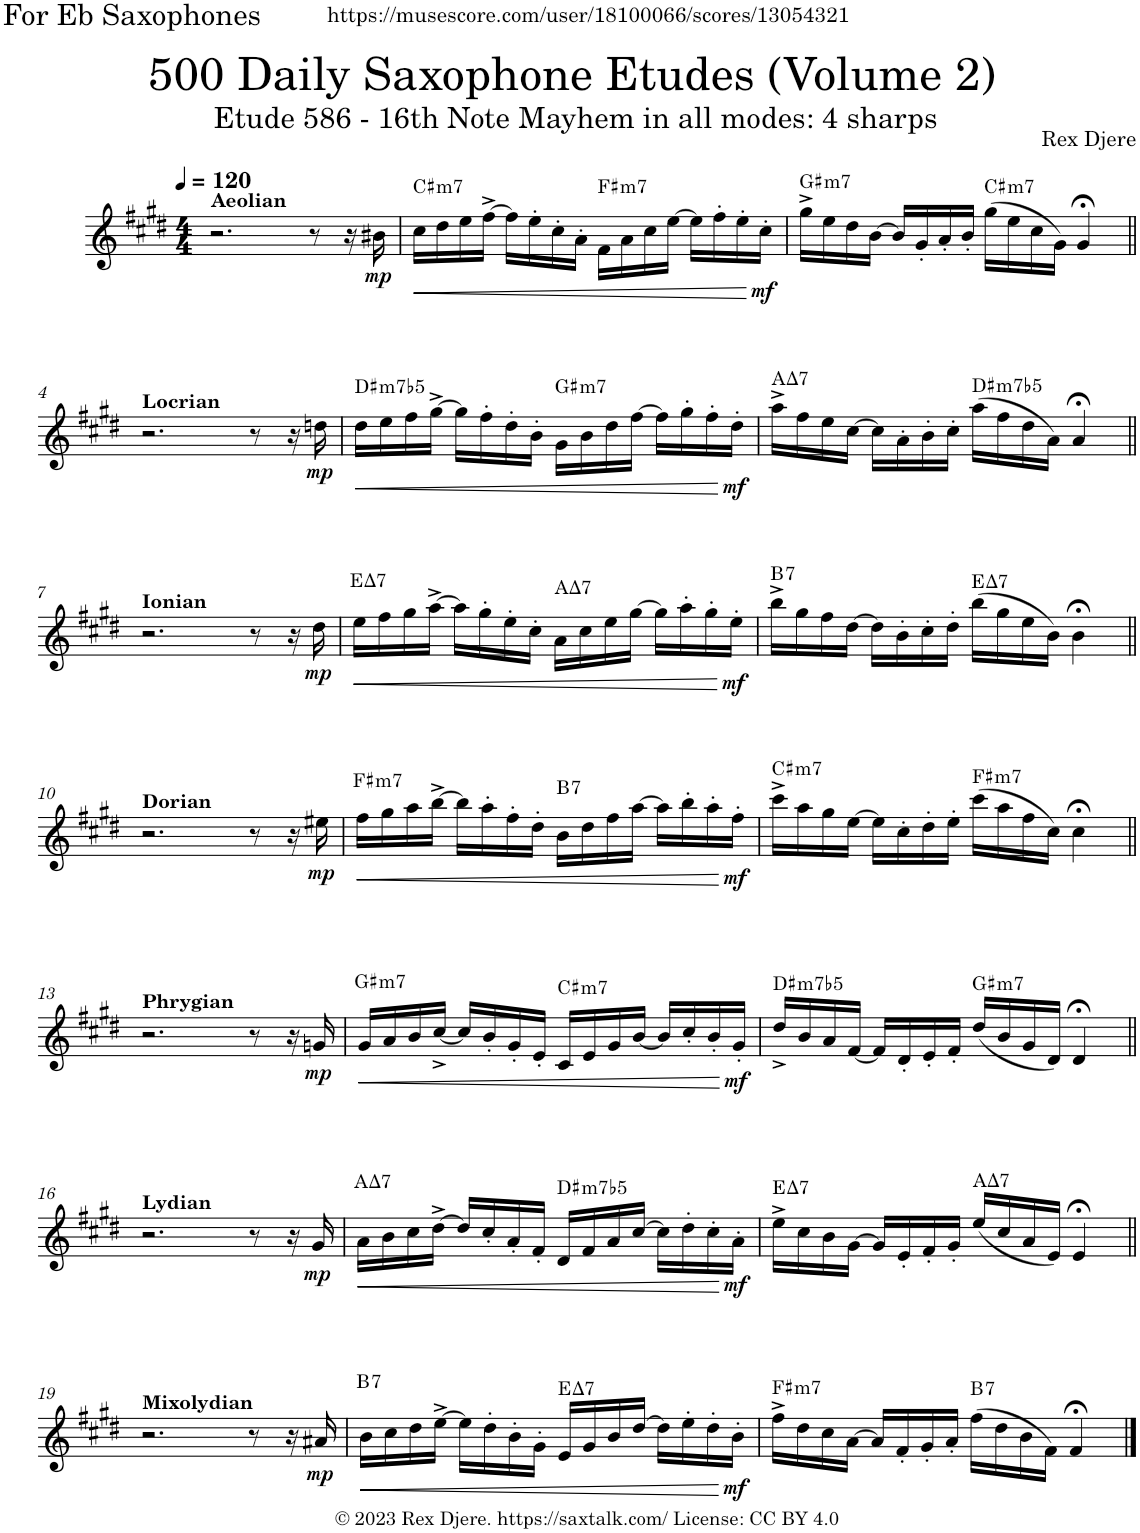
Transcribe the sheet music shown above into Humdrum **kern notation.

**kern	**dynam	**harte
*part1	*part1	*part1
*staff1	*staff1	*
*I"Alto Saxophone	*	*
*I'A. Sax.	*	*
*clefG2	*	*
*Trd5c9	*	*
*k[f#c#g#d#]	*	*
*M4/4	*	*
*MM120	*	*
=1	=1	=1
!LO:TX:a:B:t=Aeolian	!	!
2.r	.	.
8r	.	.
16r	.	.
!	!LO:DY:b	!
16b#X\	mp	.
=2	=2	=2
!	!LO:HP:b	!LO:H:kt=m7
16cc#\LL	<	C#:min7
16dd#\	.	.
16ee\	.	.
[16ff#^\JJ	.	.
16ff#\LL]	.	.
16ee'\	.	.
16cc#'\	.	.
16a'\JJ	.	.
!	!	!LO:H:kt=m7
16f#\LL	.	F#:min7
16a\	.	.
16cc#\	.	.
[16ee\JJ	.	.
16ee\LL]	.	.
16ff#'\	.	.
16ee'\	.	.
!	!LO:DY:n=1:b	!
16cc#'\JJ	[ mf	.
=3	=3	=3
!	!	!LO:H:kt=m7
16gg#^\LL	.	G#:min7
16ee\	.	.
16dd#\	.	.
[16b\JJ	.	.
16b/LL]	.	.
16g#'/	.	.
16a'/	.	.
16b'/JJ	.	.
!	!	!LO:H:kt=m7
(16gg#\LL	.	C#:min7
16ee\	.	.
16cc#\	.	.
16g#\JJ)	.	.
4g#;</	.	.
!!LO:LB:g=z
=4||	=4||	=4||
!LO:TX:a:B:t=Locrian	!	!
2.r	.	.
8r	.	.
16r	.	.
!	!LO:DY:b	!
16ddn\	mp	.
=5	=5	=5
!	!LO:HP:b	!LO:H:kt=m7b5
16dd#\LL	<	D#:hdim7
16ee\	.	.
16ff#\	.	.
[16gg#^\JJ	.	.
16gg#\LL]	.	.
16ff#'\	.	.
16dd#'\	.	.
16b'\JJ	.	.
!	!	!LO:H:kt=m7
16g#\LL	.	G#:min7
16b\	.	.
16dd#\	.	.
[16ff#\JJ	.	.
16ff#\LL]	.	.
16gg#'\	.	.
16ff#'\	.	.
!	!LO:DY:n=1:b	!
16dd#'\JJ	[ mf	.
=6	=6	=6
!	!	!LO:H:kt=7
16aa^\LL	.	A:maj7
16ff#\	.	.
16ee\	.	.
[16cc#\JJ	.	.
16cc#\LL]	.	.
16a'\	.	.
16b'\	.	.
16cc#'\JJ	.	.
!	!	!LO:H:kt=m7b5
(16aa\LL	.	D#:hdim7
16ff#\	.	.
16dd#\	.	.
16a\JJ)	.	.
4a;</	.	.
!!LO:LB:g=z
=7||	=7||	=7||
!LO:TX:a:B:t=Ionian	!	!
2.r	.	.
8r	.	.
16r	.	.
!	!LO:DY:b	!
16dd#\	mp	.
=8	=8	=8
!	!LO:HP:b	!LO:H:kt=7
16ee\LL	<	E:maj7
16ff#\	.	.
16gg#\	.	.
[16aa^\JJ	.	.
16aa\LL]	.	.
16gg#'\	.	.
16ee'\	.	.
16cc#'\JJ	.	.
!	!	!LO:H:kt=7
16a\LL	.	A:maj7
16cc#\	.	.
16ee\	.	.
[16gg#\JJ	.	.
16gg#\LL]	.	.
16aa'\	.	.
16gg#'\	.	.
!	!LO:DY:n=1:b	!
16ee'\JJ	[ mf	.
=9	=9	=9
!	!	!LO:H:kt=7
16bb^\LL	.	B:7
16gg#\	.	.
16ff#\	.	.
[16dd#\JJ	.	.
16dd#\LL]	.	.
16b'\	.	.
16cc#'\	.	.
16dd#'\JJ	.	.
!	!	!LO:H:kt=7
(16bb\LL	.	E:maj7
16gg#\	.	.
16ee\	.	.
16b\JJ)	.	.
4b;<\	.	.
!!LO:LB:g=z
=10||	=10||	=10||
!LO:TX:a:B:t=Dorian	!	!
2.r	.	.
8r	.	.
16r	.	.
!	!LO:DY:b	!
16ee#X\	mp	.
=11	=11	=11
!	!LO:HP:b	!LO:H:kt=m7
16ff#\LL	<	F#:min7
16gg#\	.	.
16aa\	.	.
[16bb^\JJ	.	.
16bb\LL]	.	.
16aa'\	.	.
16ff#'\	.	.
16dd#'\JJ	.	.
!	!	!LO:H:kt=7
16b\LL	.	B:7
16dd#\	.	.
16ff#\	.	.
[16aa\JJ	.	.
16aa\LL]	.	.
16bb'\	.	.
16aa'\	.	.
!	!LO:DY:n=1:b	!
16ff#'\JJ	[ mf	.
=12	=12	=12
!	!	!LO:H:kt=m7
16ccc#^\LL	.	C#:min7
16aa\	.	.
16gg#\	.	.
[16ee\JJ	.	.
16ee\LL]	.	.
16cc#'\	.	.
16dd#'\	.	.
16ee'\JJ	.	.
!	!	!LO:H:kt=m7
(16ccc#\LL	.	F#:min7
16aa\	.	.
16ff#\	.	.
16cc#\JJ)	.	.
4cc#;<\	.	.
!!LO:LB:g=z
=13||	=13||	=13||
!LO:TX:a:B:t=Phrygian	!	!
2.r	.	.
8r	.	.
16r	.	.
!	!LO:DY:b	!
16gn/	mp	.
=14	=14	=14
!	!LO:HP:b	!LO:H:kt=m7
16g#/LL	<	G#:min7
16a/	.	.
16b/	.	.
[16cc#^/JJ	.	.
16cc#/LL]	.	.
16b'/	.	.
16g#'/	.	.
16e'/JJ	.	.
!	!	!LO:H:kt=m7
16c#/LL	.	C#:min7
16e/	.	.
16g#/	.	.
[16b/JJ	.	.
16b/LL]	.	.
16cc#'/	.	.
16b'/	.	.
!	!LO:DY:n=1:b	!
16g#'/JJ	[ mf	.
=15	=15	=15
!	!	!LO:H:kt=m7b5
16dd#^/LL	.	D#:hdim7
16b/	.	.
16a/	.	.
[16f#/JJ	.	.
16f#/LL]	.	.
16d#'/	.	.
16e'/	.	.
16f#'/JJ	.	.
!	!	!LO:H:kt=m7
(16dd#/LL	.	G#:min7
16b/	.	.
16g#/	.	.
16d#/JJ)	.	.
4d#;</	.	.
!!LO:LB:g=z
=16||	=16||	=16||
!LO:TX:a:B:t=Lydian	!	!
2.r	.	.
8r	.	.
16r	.	.
!	!LO:DY:b	!
16g#/	mp	.
=17	=17	=17
!	!LO:HP:b	!LO:H:kt=7
16a\LL	<	A:maj7
16b\	.	.
16cc#\	.	.
[16dd#^\JJ	.	.
16dd#/LL]	.	.
16cc#'/	.	.
16a'/	.	.
16f#'/JJ	.	.
!	!	!LO:H:kt=m7b5
16d#/LL	.	D#:hdim7
16f#/	.	.
16a/	.	.
[16cc#/JJ	.	.
16cc#\LL]	.	.
16dd#'\	.	.
16cc#'\	.	.
!	!LO:DY:n=1:b	!
16a'\JJ	[ mf	.
=18	=18	=18
!	!	!LO:H:kt=7
16ee^\LL	.	E:maj7
16cc#\	.	.
16b\	.	.
[16g#\JJ	.	.
16g#/LL]	.	.
16e'/	.	.
16f#'/	.	.
16g#'/JJ	.	.
!	!	!LO:H:kt=7
(16ee/LL	.	A:maj7
16cc#/	.	.
16a/	.	.
16e/JJ)	.	.
4e;</	.	.
!!LO:LB:g=z
=19||	=19||	=19||
!LO:TX:a:B:t=Mixolydian	!	!
2.r	.	.
8r	.	.
16r	.	.
!	!LO:DY:b	!
16a#X/	mp	.
=20	=20	=20
!	!LO:HP:b	!LO:H:kt=7
16b\LL	<	B:7
16cc#\	.	.
16dd#\	.	.
[16ee^\JJ	.	.
16ee\LL]	.	.
16dd#'\	.	.
16b'\	.	.
16g#'\JJ	.	.
!	!	!LO:H:kt=7
16e/LL	.	E:maj7
16g#/	.	.
16b/	.	.
[16dd#/JJ	.	.
16dd#\LL]	.	.
16ee'\	.	.
16dd#'\	.	.
!	!LO:DY:n=1:b	!
16b'\JJ	[ mf	.
=21	=21	=21
!	!	!LO:H:kt=m7
16ff#^\LL	.	F#:min7
16dd#\	.	.
16cc#\	.	.
[16a\JJ	.	.
16a/LL]	.	.
16f#'/	.	.
16g#'/	.	.
16a'/JJ	.	.
!	!	!LO:H:kt=7
(16ff#\LL	.	B:7
16dd#\	.	.
16b\	.	.
16f#\JJ)	.	.
4f#;</	.	.
==	==	==
*-	*-	*-
